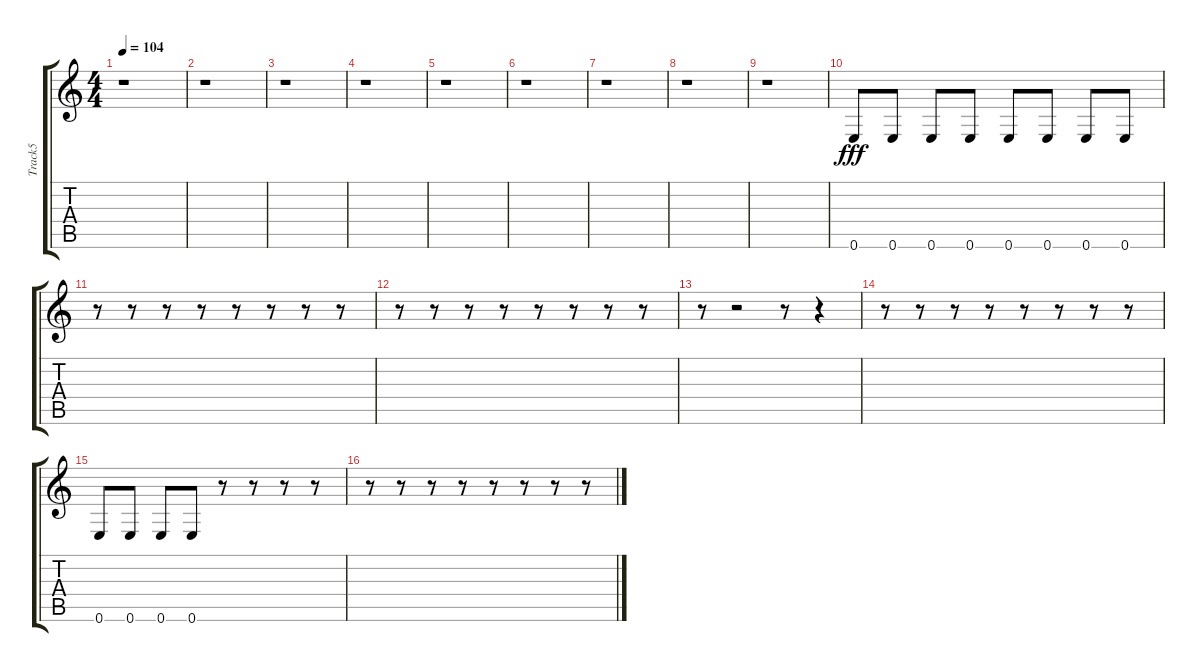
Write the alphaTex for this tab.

\track ("Track5" "Track5") {instrument electricbassfinger}
\staff {score tabs}
\tuning (E4 B3 G3 D3 A2 E2) {hide}
\ts (4 4)
\tempo 104
\clef g2
\ks c
r.1{dy fff} |
r.1 |
r.1 |
r.1 |
r.1 |
r.1 |
r.1 |
r.1 |
r.1 |
0.6.8 0.6.8 0.6.8 0.6.8 0.6.8 0.6.8 0.6.8 0.6.8 |
r.8 r.8 r.8 r.8 r.8 r.8 r.8 r.8 |
r.8 r.8 r.8 r.8 r.8 r.8 r.8 r.8 |
r.8 r.2 r.8 r.4 |
r.8 r.8 r.8 r.8 r.8 r.8 r.8 r.8 |
0.6.8 0.6.8 0.6.8 0.6.8 r.8 r.8 r.8 r.8 |
r.8 r.8 r.8 r.8 r.8 r.8 r.8 r.8
